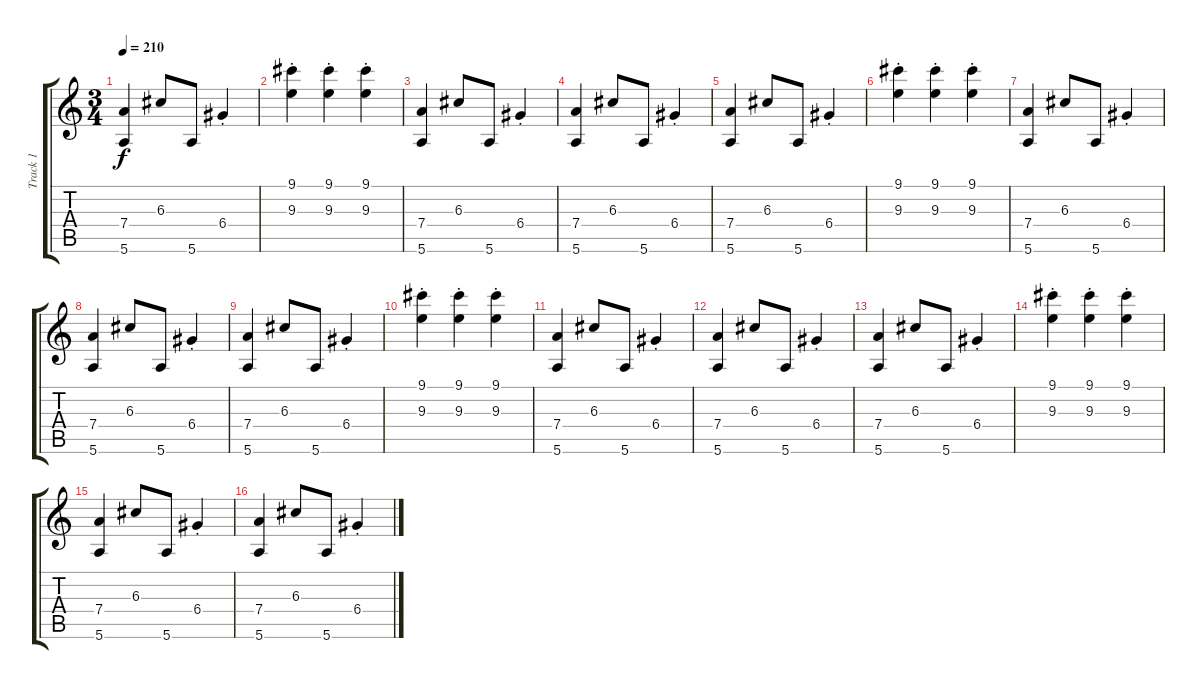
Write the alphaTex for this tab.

\track ("Track 1" "Track 1") {instrument overdrivenguitar}
\staff {score tabs}
\tuning (E4 B3 G3 D3 A2 E2) {hide}
\ts (3 4)
\tempo 210
\clef g2
\ks c
(7.4 5.6).4{dy f} 6.3.8 5.6.8 6.4{st}.4 |
(9.1 9.3{st}).4 (9.1{st} 9.3{st}).4 (9.1 9.3{st}).4 |
(7.4 5.6).4 6.3.8 5.6.8 6.4{st}.4 |
(7.4 5.6).4 6.3.8 5.6.8 6.4{st}.4 |
(7.4 5.6).4 6.3.8 5.6.8 6.4{st}.4 |
(9.1 9.3{st}).4 (9.1{st} 9.3{st}).4 (9.1 9.3{st}).4 |
(7.4 5.6).4 6.3.8 5.6.8 6.4{st}.4 |
(7.4 5.6).4 6.3.8 5.6.8 6.4{st}.4 |
(7.4 5.6).4 6.3.8 5.6.8 6.4{st}.4 |
(9.1 9.3{st}).4 (9.1{st} 9.3{st}).4 (9.1 9.3{st}).4 |
(7.4 5.6).4 6.3.8 5.6.8 6.4{st}.4 |
(7.4 5.6).4 6.3.8 5.6.8 6.4{st}.4 |
(7.4 5.6).4 6.3.8 5.6.8 6.4{st}.4 |
(9.1 9.3{st}).4 (9.1{st} 9.3{st}).4 (9.1 9.3{st}).4 |
(7.4 5.6).4 6.3.8 5.6.8 6.4{st}.4 |
(7.4 5.6).4 6.3.8 5.6.8 6.4{st}.4
